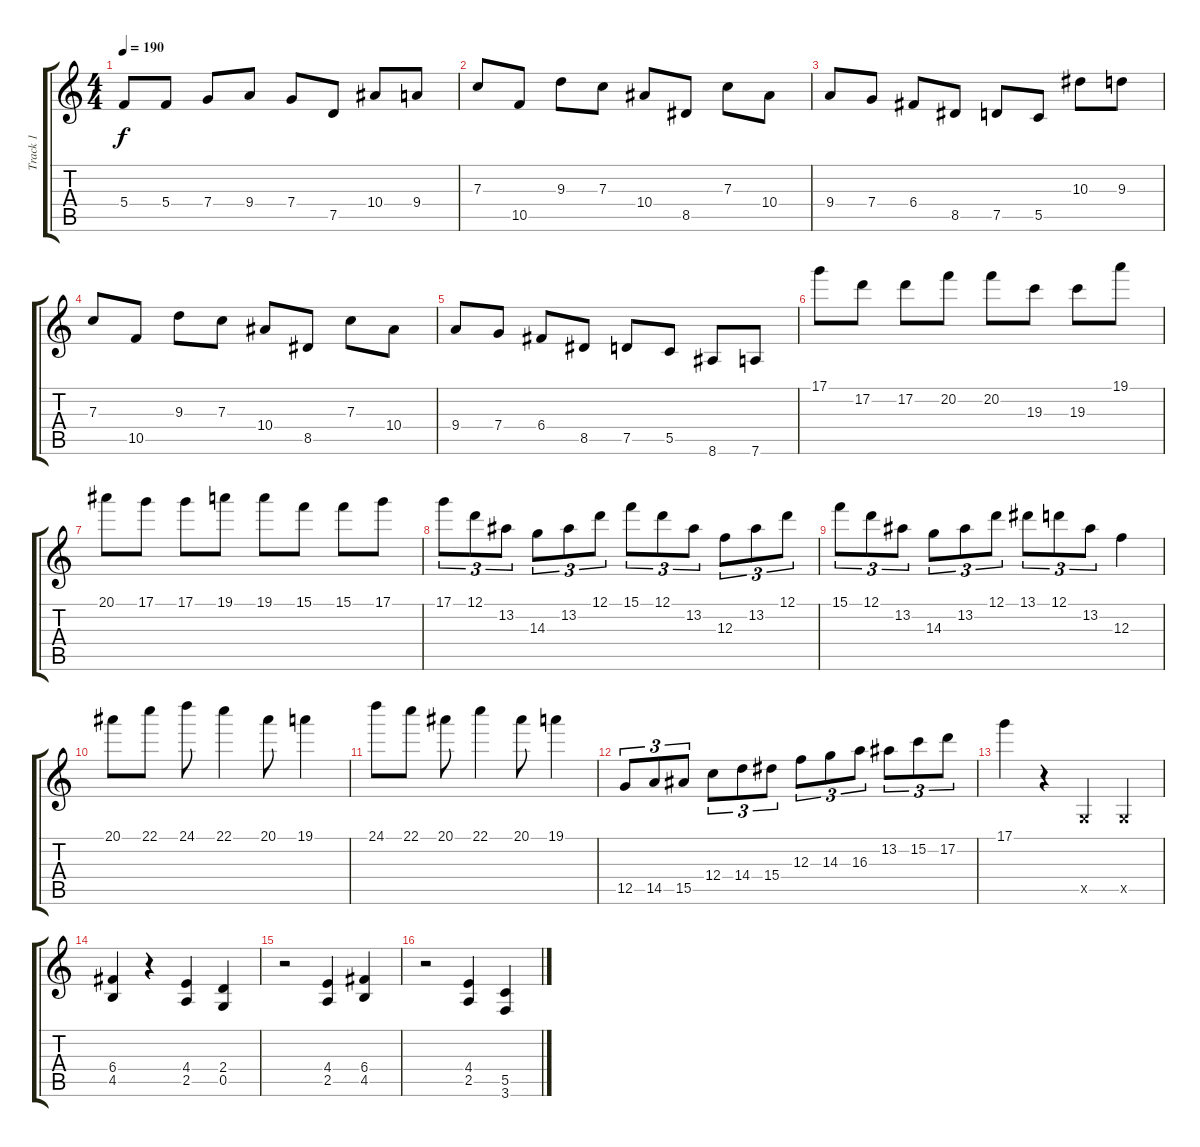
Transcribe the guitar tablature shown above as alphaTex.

\track ("Track 1" "Track 1") {instrument distortionguitar}
\staff {score tabs}
\tuning (D4 A3 F3 C3 G2 D2) {hide}
\ts (4 4)
\tempo 190
\clef g2
\ks c
5.4.8{dy f} 5.4.8 7.4.8 9.4.8 7.4.8 7.5.8 10.4.8 9.4.8 |
7.3.8 10.5.8 9.3.8 7.3.8 10.4.8 8.5.8 7.3.8 10.4.8 |
9.4.8 7.4.8 6.4.8 8.5.8 7.5.8 5.5.8 10.3.8 9.3.8 |
7.3.8 10.5.8 9.3.8 7.3.8 10.4.8 8.5.8 7.3.8 10.4.8 |
9.4.8 7.4.8 6.4.8 8.5.8 7.5.8 5.5.8 8.6.8 7.6.8 |
17.1.8 17.2.8 17.2.8 20.2.8 20.2.8 19.3.8 19.3.8 19.1.8 |
20.1.8 17.1.8 17.1.8 19.1.8 19.1.8 15.1.8 15.1.8 17.1.8 |
17.1.8{tu (3 2)} 12.1.8{tu (3 2)} 13.2.8{tu (3 2)} 14.3.8{tu (3 2)} 13.2.8{tu (3 2)} 12.1.8{tu (3 2)} 15.1.8{tu (3 2)} 12.1.8{tu (3 2)} 13.2.8{tu (3 2)} 12.3.8{tu (3 2)} 13.2.8{tu (3 2)} 12.1.8{tu (3 2)} |
15.1.8{tu (3 2)} 12.1.8{tu (3 2)} 13.2.8{tu (3 2)} 14.3.8{tu (3 2)} 13.2.8{tu (3 2)} 12.1.8{tu (3 2)} 13.1.8{tu (3 2)} 12.1.8{tu (3 2)} 13.2.8{tu (3 2)} 12.3.4 |
20.1.8 22.1.8 24.1.8 22.1.4 20.1.8 19.1.4 |
24.1.8 22.1.8 20.1.8 22.1.4 20.1.8 19.1.4 |
12.5.8{tu (3 2)} 14.5.8{tu (3 2)} 15.5.8{tu (3 2)} 12.4.8{tu (3 2)} 14.4.8{tu (3 2)} 15.4.8{tu (3 2)} 12.3.8{tu (3 2)} 14.3.8{tu (3 2)} 16.3.8{tu (3 2)} 13.2.8{tu (3 2)} 15.2.8{tu (3 2)} 17.2.8{tu (3 2)} |
17.1.4 r.4 0.5{x}.4 0.5{x}.4 |
(6.4 4.5).4 r.4 (4.4 2.5).4 (2.4 0.5).4 |
r.2 (4.4 2.5).4 (6.4 4.5).4 |
r.2 (4.4 2.5).4 (5.5 3.6).4
